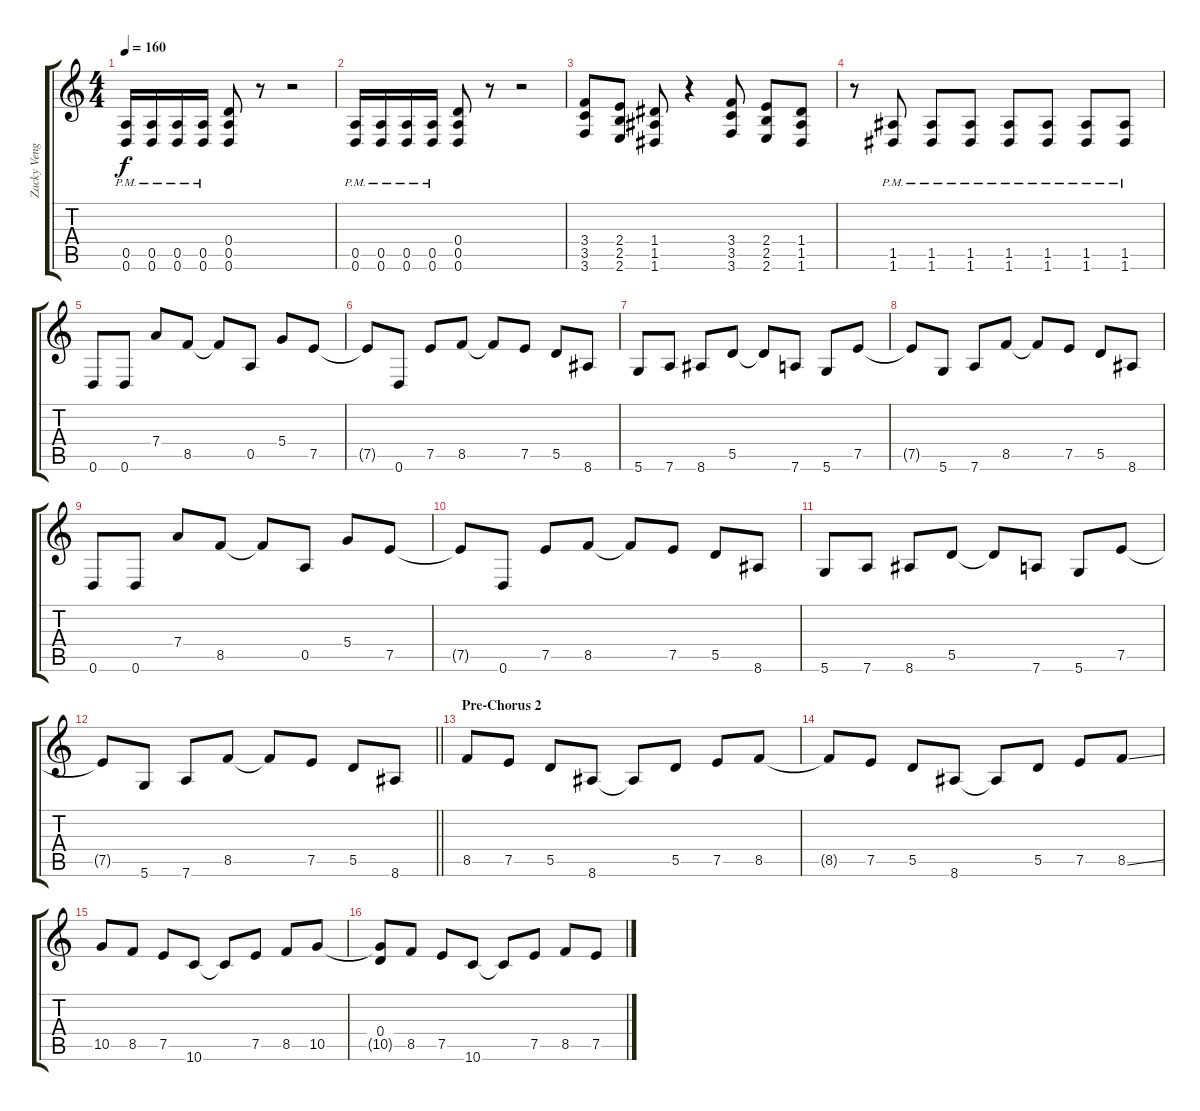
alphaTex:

\track ("Zacky Vengeance Ryhtem" "Zacky Veng") {instrument distortionguitar}
\staff {score tabs}
\tuning (E4 B3 G3 D3 A2 D2) {hide}
\ts (4 4)
\tempo 160
\clef g2
\ks c
(0.5{pm} 0.6{pm}).16{dy f} (0.5{pm} 0.6{pm}).16 (0.5{pm} 0.6{pm}).16 (0.5{pm} 0.6{pm}).16 (0.4 0.5 0.6).8 r.8 r.2 |
(0.5{pm} 0.6{pm}).16 (0.5{pm} 0.6{pm}).16 (0.5{pm} 0.6{pm}).16 (0.5{pm} 0.6{pm}).16 (0.4 0.5 0.6).8 r.8 r.2 |
(3.4 3.5 3.6).8 (2.4 2.5 2.6).8 (1.4 1.5 1.6).8 r.4 (3.4 3.5 3.6).8 (2.4 2.5 2.6).8 (1.4 1.5 1.6).8 |
r.8 (1.5{pm} 1.6{pm}).8 (1.5{pm} 1.6{pm}).8 (1.5{pm} 1.6{pm}).8 (1.5{pm} 1.6{pm}).8 (1.5{pm} 1.6{pm}).8 (1.5{pm} 1.6{pm}).8 (1.5{pm} 1.6{pm}).8 |
0.6.8 0.6.8 7.4.8 8.5.8 8.5{t}.8 0.5.8 5.4.8 7.5.8 |
7.5{t}.8 0.6.8 7.5.8 8.5.8 8.5{t}.8 7.5.8 5.5.8 8.6.8 |
5.6.8 7.6.8 8.6.8 5.5.8 5.5{t}.8 7.6.8 5.6.8 7.5.8 |
7.5{t}.8 5.6.8 7.6.8 8.5.8 8.5{t}.8 7.5.8 5.5.8 8.6.8 |
0.6.8 0.6.8 7.4.8 8.5.8 8.5{t}.8 0.5.8 5.4.8 7.5.8 |
7.5{t}.8 0.6.8 7.5.8 8.5.8 8.5{t}.8 7.5.8 5.5.8 8.6.8 |
5.6.8 7.6.8 8.6.8 5.5.8 5.5{t}.8 7.6.8 5.6.8 7.5.8 |
\barLineRight lightlight
7.5{t}.8 5.6.8 7.6.8 8.5.8 8.5{t}.8 7.5.8 5.5.8 8.6.8 |
\section ("" "Pre-Chorus 2")
8.5.8 7.5.8 5.5.8 8.6.8 8.6{t}.8 5.5.8 7.5.8 8.5.8 |
8.5{t}.8 7.5.8 5.5.8 8.6.8 8.6{t}.8 5.5.8 7.5.8 8.5{ss}.8 |
10.5.8 8.5.8 7.5.8 10.6.8 10.6{t}.8 7.5.8 8.5.8 10.5.8 |
(0.4 10.5{t}).8 8.5.8 7.5.8 10.6.8 10.6{t}.8 7.5.8 8.5.8 7.5{ss}.8
